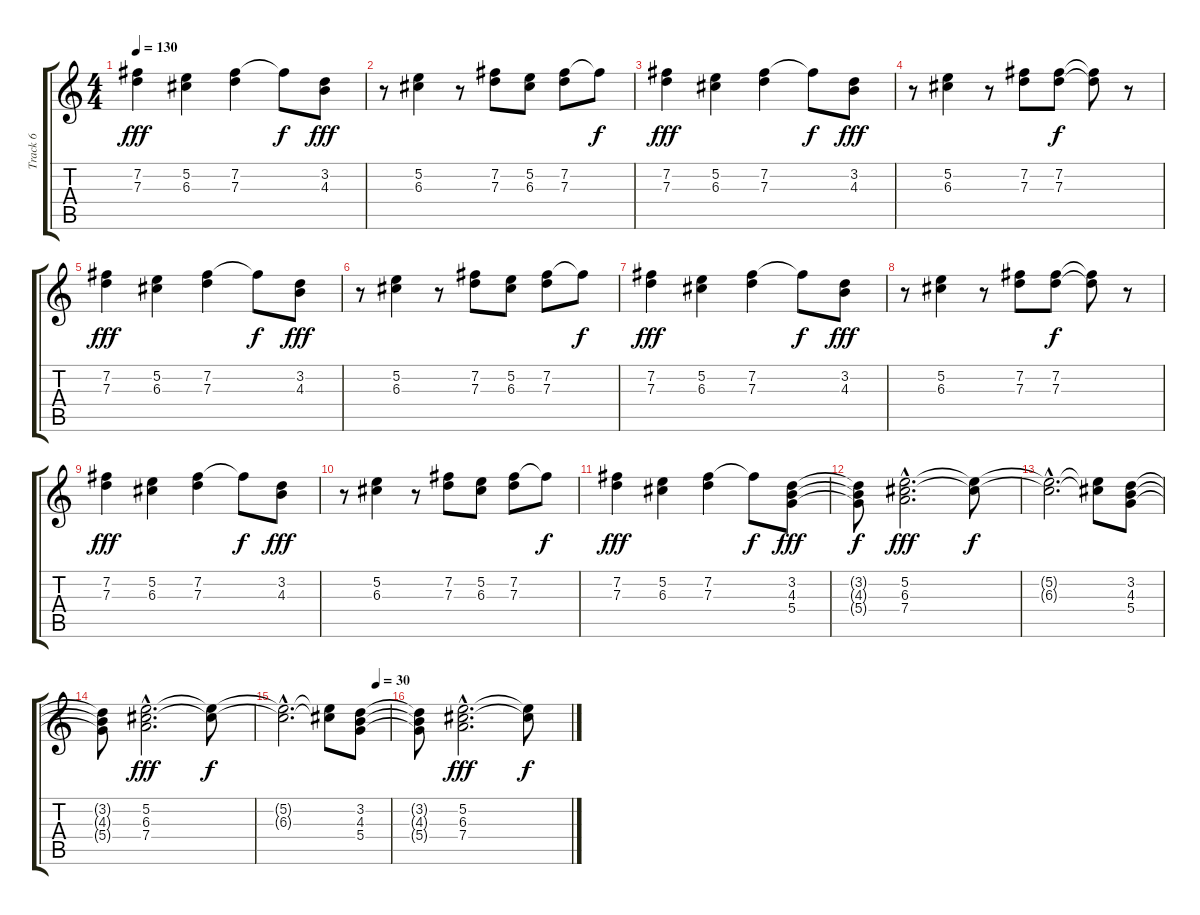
\track ("Track 6" "Track 6") {instrument tremolostrings}
\staff {score tabs}
\tuning (E5 B4 G4 D4 A3 E3) {hide}
\ts (4 4)
\tempo 130
\clef g2
\ks c
(7.2 7.3).4{dy fff} (5.2 6.3).4 (7.2 7.3).4 7.2{t}.8{dy f} (3.2 4.3).8{dy fff} |
r.8 (5.2 6.3).4 r.8 (7.2 7.3).8 (5.2 6.3).8 (7.2 7.3).8 7.2{t}.8{dy f} |
(7.2 7.3).4{dy fff} (5.2 6.3).4 (7.2 7.3).4 7.2{t}.8{dy f} (3.2 4.3).8{dy fff} |
r.8 (5.2 6.3).4 r.8 (7.2 7.3).8 (7.2 7.3).8{dy f} (7.2{t} 7.3{t}).8 r.8 |
(7.2 7.3).4{dy fff} (5.2 6.3).4 (7.2 7.3).4 7.2{t}.8{dy f} (3.2 4.3).8{dy fff} |
r.8 (5.2 6.3).4 r.8 (7.2 7.3).8 (5.2 6.3).8 (7.2 7.3).8 7.2{t}.8{dy f} |
(7.2 7.3).4{dy fff} (5.2 6.3).4 (7.2 7.3).4 7.2{t}.8{dy f} (3.2 4.3).8{dy fff} |
r.8 (5.2 6.3).4 r.8 (7.2 7.3).8 (7.2 7.3).8{dy f} (7.2{t} 7.3{t}).8 r.8 |
(7.2 7.3).4{dy fff} (5.2 6.3).4 (7.2 7.3).4 7.2{t}.8{dy f} (3.2 4.3).8{dy fff} |
r.8 (5.2 6.3).4 r.8 (7.2 7.3).8 (5.2 6.3).8 (7.2 7.3).8 7.2{t}.8{dy f} |
(7.2 7.3).4{dy fff} (5.2 6.3).4 (7.2 7.3).4 7.2{t}.8{dy f} (3.2 4.3 5.4).8{dy fff} |
(3.2{t} 4.3{t} 5.4{t}).8{dy f} (5.2{hac} 6.3{hac} 7.4{hac}).2{d dy fff} (5.2{t} 6.3{t}).8{dy f} |
(5.2{hac t} 6.3{hac t}).2{d} (5.2{t} 6.3{t}).8 (3.2 4.3 5.4).8 |
(3.2{t} 4.3{t} 5.4{t}).8 (5.2{hac} 6.3{hac} 7.4{hac}).2{d dy fff} (5.2{t} 6.3{t}).8{dy f} |
\tempo (30 0.875)
(5.2{hac t} 6.3{hac t}).2{d} (5.2{t} 6.3{t}).8 (3.2 4.3 5.4).8 |
(3.2{t} 4.3{t} 5.4{t}).8 (5.2{hac} 6.3{hac} 7.4{hac}).2{d dy fff} (5.2{t} 6.3{t}).8{dy f}
